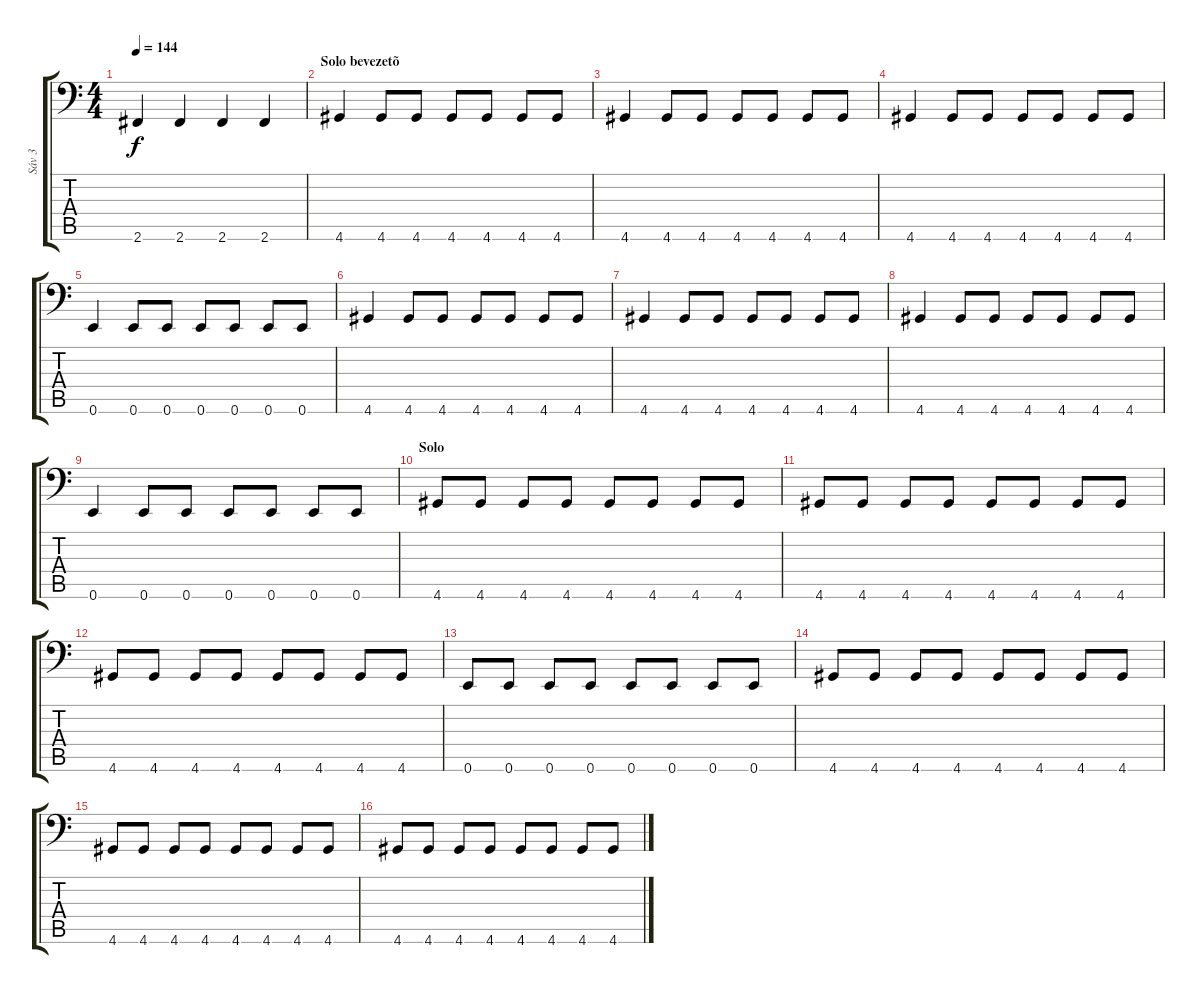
\track ("Sáv 3" "Sáv 3") {instrument electricbassfinger}
\staff {score tabs}
\tuning (E3 B2 G2 D2 A1 E1) {hide}
\ts (4 4)
\tempo 144
\clef f4
\ks c
2.6.4{dy f} 2.6.4 2.6.4 2.6.4 |
\section ("" "Solo bevezetõ")
4.6.4 4.6.8 4.6.8 4.6.8 4.6.8 4.6.8 4.6.8 |
4.6.4 4.6.8 4.6.8 4.6.8 4.6.8 4.6.8 4.6.8 |
4.6.4 4.6.8 4.6.8 4.6.8 4.6.8 4.6.8 4.6.8 |
0.6.4 0.6.8 0.6.8 0.6.8 0.6.8 0.6.8 0.6.8 |
4.6.4 4.6.8 4.6.8 4.6.8 4.6.8 4.6.8 4.6.8 |
4.6.4 4.6.8 4.6.8 4.6.8 4.6.8 4.6.8 4.6.8 |
4.6.4 4.6.8 4.6.8 4.6.8 4.6.8 4.6.8 4.6.8 |
0.6.4 0.6.8 0.6.8 0.6.8 0.6.8 0.6.8 0.6.8 |
\section ("" "Solo")
4.6.8 4.6.8 4.6.8 4.6.8 4.6.8 4.6.8 4.6.8 4.6.8 |
4.6.8 4.6.8 4.6.8 4.6.8 4.6.8 4.6.8 4.6.8 4.6.8 |
4.6.8 4.6.8 4.6.8 4.6.8 4.6.8 4.6.8 4.6.8 4.6.8 |
0.6.8 0.6.8 0.6.8 0.6.8 0.6.8 0.6.8 0.6.8 0.6.8 |
4.6.8 4.6.8 4.6.8 4.6.8 4.6.8 4.6.8 4.6.8 4.6.8 |
4.6.8 4.6.8 4.6.8 4.6.8 4.6.8 4.6.8 4.6.8 4.6.8 |
4.6.8 4.6.8 4.6.8 4.6.8 4.6.8 4.6.8 4.6.8 4.6.8
